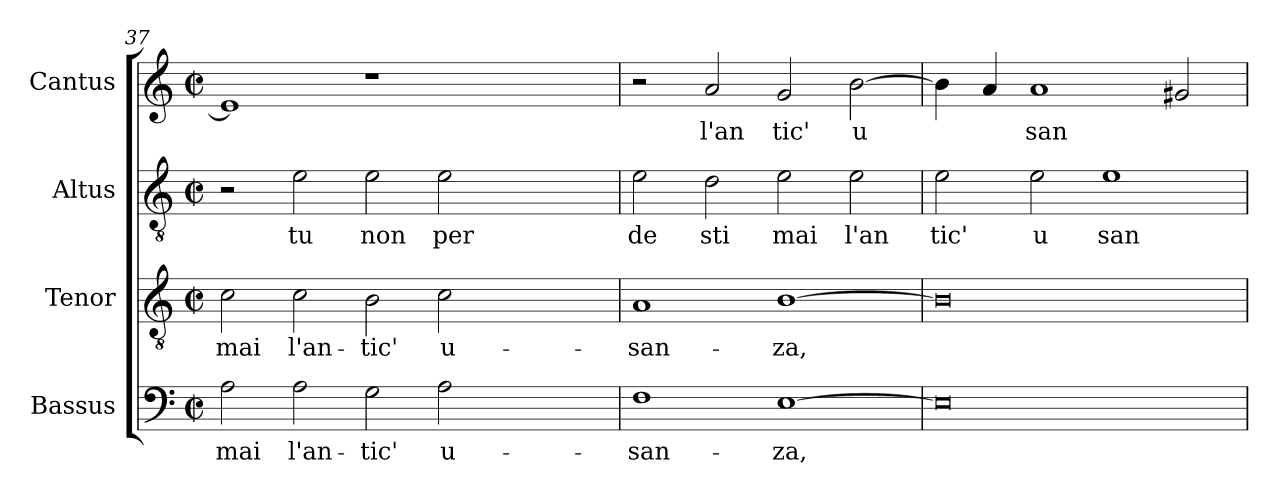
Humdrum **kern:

**kern	**text	**kern	**text	**kern	**text	**kern	**text
*part4	*part4	*part3	*part3	*part2	*part2	*part1	*part1
*staff4	*staff4	*staff3	*staff3	*staff2	*staff2	*staff1	*staff1
*I"Bassus	*	*I"Tenor	*	*I"Altus	*	*I"Cantus	*
*clefF4	*	*clefGv2	*	*clefGv2	*	*clefG2	*
*M2/2	*	*M2/2	*	*M2/2	*	*M2/2	*
*met(c|)	*	*met(c|)	*	*met(c|)	*	*met(c|)	*
=37	=37	=37	=37	=37	=37	=37	=37
!	!LO:LY:b:cj	!	!LO:LY:b:cj	!	!	!	!
2A\	mai	2c\	mai	2r	.	1e]	.
!	!LO:LY:b:cj	!	!LO:LY:b:cj	!	!LO:LY:b:cj	!	!
2A\	l'an-	2c\	l'an-	2e\	tu	.	.
!	!LO:LY:b:cj	!	!LO:LY:b:cj	!	!LO:LY:b:cj	!LO:N:vis=1	!
2G\	-tic'	2B\	-tic'	2e\	non	0r	.
!	!LO:LY:b:cj	!	!LO:LY:b:cj	!	!LO:LY:b:cj	!	!
2A\	u-	2c\	u-	2e\	per	.	.
1ryy	.	1ryy	.	1ryy	.	.	.
=38	=38	=38	=38	=38	=38	=38	=38
!	!LO:LY:b:cj	!	!LO:LY:b:cj	!	!LO:LY:b:cj	!	!
1F	-san-	1A	-san-	2e\	de	2r	.
!	!	!	!	!	!LO:LY:b:cj	!	!LO:LY:b:cj
.	.	.	.	2d\	sti	2a/	l'an
!	!LO:LY:b:cj	!	!LO:LY:b:cj	!	!LO:LY:b:cj	!	!LO:LY:b:cj
[>1E	-za,	[>1B	-za,	2e\	mai	2g/	tic'
!	!	!	!	!	!LO:LY:b:cj	!	!LO:LY:b:cj
.	.	.	.	2e\	l'an	[>2b\	u
=39	=39	=39	=39	=39	=39	=39	=39
!	!	!	!	!	!LO:LY:b:cj	!	!
0E]	.	0B]	.	2e\	tic'	4b\]	.
.	.	.	.	.	.	4a/	.
!	!	!	!	!	!LO:LY:b:cj	!	!LO:LY:b
.	.	.	.	2e\	u	1a	san
!	!	!	!	!	!LO:LY:b:cj	!	!
.	.	.	.	1e	san	.	.
.	.	.	.	.	.	2g#/	.
=	=	=	=	=	=	=	=
*-	*-	*-	*-	*-	*-	*-	*-
